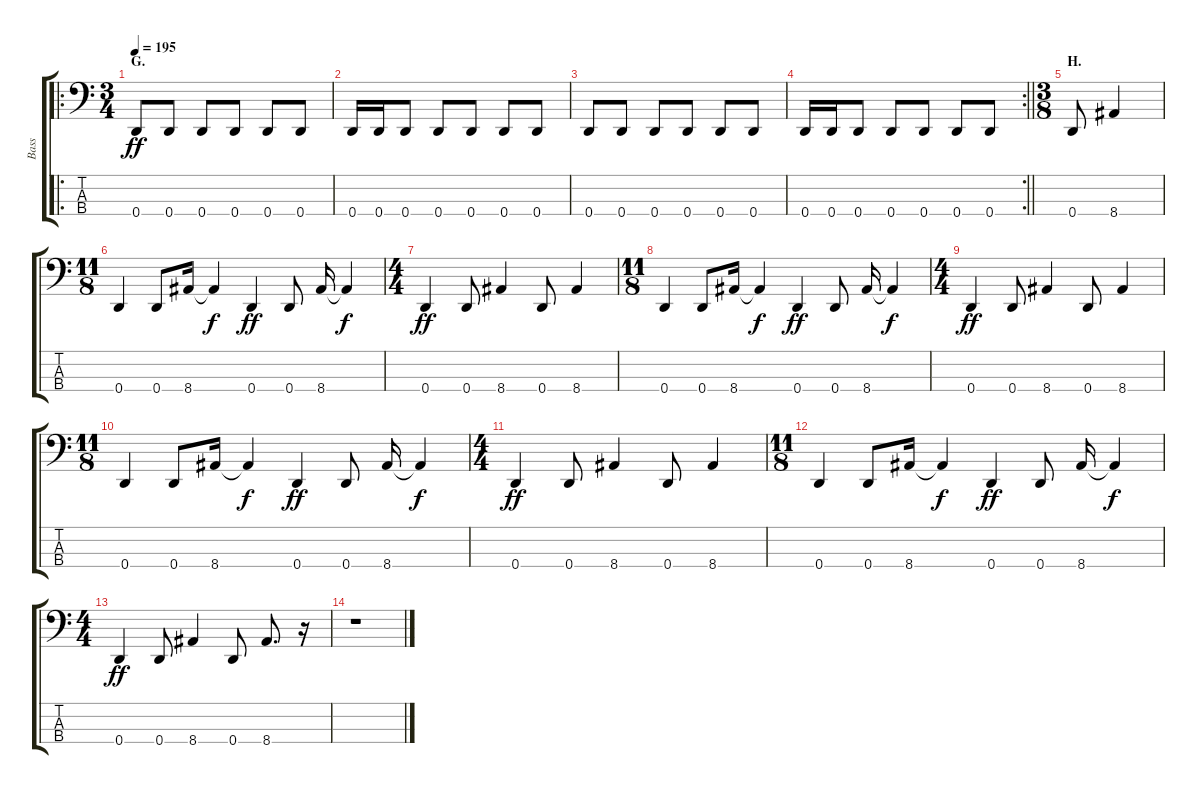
\track ("Bass" "Bass") {instrument electricbasspick}
\staff {score tabs}
\tuning (G2 D2 A1 D1) {hide}
\ro
\ts (3 4)
\section ("" "G.")
\tempo 195
\clef f4
\ks c
0.4.8{dy ff} 0.4.8 0.4.8 0.4.8 0.4.8 0.4.8 |
0.4.16 0.4.16 0.4.8 0.4.8 0.4.8 0.4.8 0.4.8 |
0.4.8 0.4.8 0.4.8 0.4.8 0.4.8 0.4.8 |
\rc 2
\barLineRight lightlight
0.4.16 0.4.16 0.4.8 0.4.8 0.4.8 0.4.8 0.4.8 |
\ts (3 8)
\section ("" "H.")
0.4.8 8.4.4 |
\ts (11 8)
0.4.4 0.4.8 8.4.16 8.4{t}.4{dy f} 0.4.4{dy ff} 0.4.8 8.4.16 8.4{t}.4{dy f} |
\ts (4 4)
0.4.4{dy ff} 0.4.8 8.4.4 0.4.8 8.4.4 |
\ts (11 8)
0.4.4 0.4.8 8.4.16 8.4{t}.4{dy f} 0.4.4{dy ff} 0.4.8 8.4.16 8.4{t}.4{dy f} |
\ts (4 4)
0.4.4{dy ff} 0.4.8 8.4.4 0.4.8 8.4.4 |
\ts (11 8)
0.4.4 0.4.8 8.4.16 8.4{t}.4{dy f} 0.4.4{dy ff} 0.4.8 8.4.16 8.4{t}.4{dy f} |
\ts (4 4)
0.4.4{dy ff} 0.4.8 8.4.4 0.4.8 8.4.4 |
\ts (11 8)
0.4.4 0.4.8 8.4.16 8.4{t}.4{dy f} 0.4.4{dy ff} 0.4.8 8.4.16 8.4{t}.4{dy f} |
\ts (4 4)
0.4.4{dy ff} 0.4.8 8.4.4 0.4.8 8.4.8{d} r.16 |
r.1
